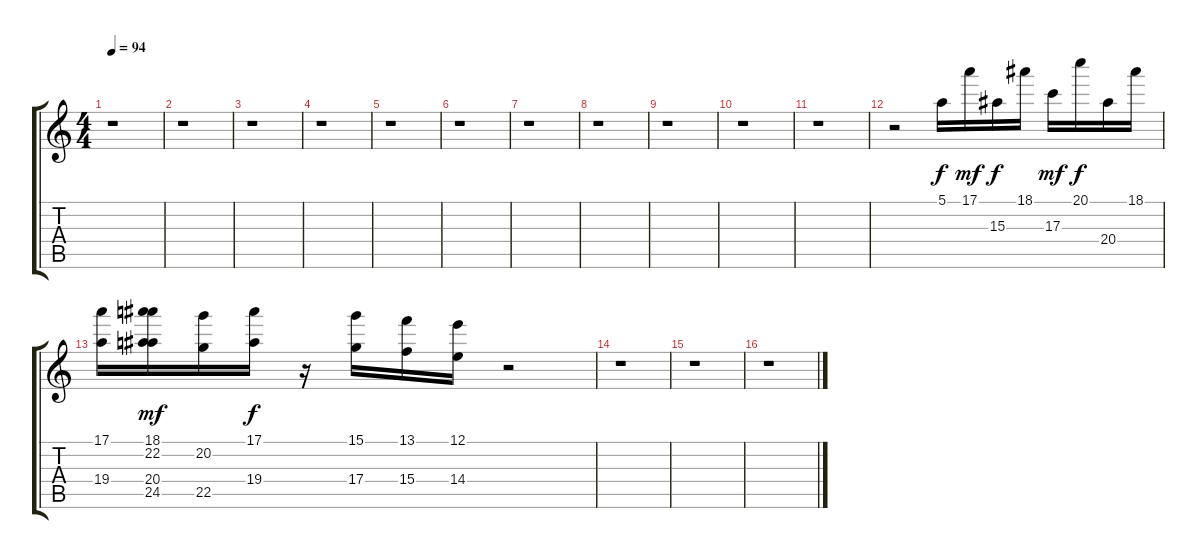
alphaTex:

\track "" {instrument acousticguitarsteel}
\staff {score tabs}
\tuning (E4 B3 G3 D3 A2 E2) {hide}
\ts (4 4)
\tempo 94
\clef g2
\ks c
r.1{dy f} |
r.1 |
r.1 |
r.1 |
r.1 |
r.1 |
r.1 |
r.1 |
r.1 |
r.1 |
r.1 |
r.2 5.1.16 17.1.16{dy mf} 15.3.16{dy f} 18.1.16 17.3.16{dy mf} 20.1.16{dy f} 20.4.16 18.1.16 |
(17.1 19.4).16 (18.1 22.2 20.4 24.5).16{dy mf} (20.2 22.5).16 (17.1 19.4).16{dy f} r.16 (15.1 17.4).16 (13.1 15.4).16 (12.1 14.4).16 r.2 |
r.1 |
r.1 |
r.1
